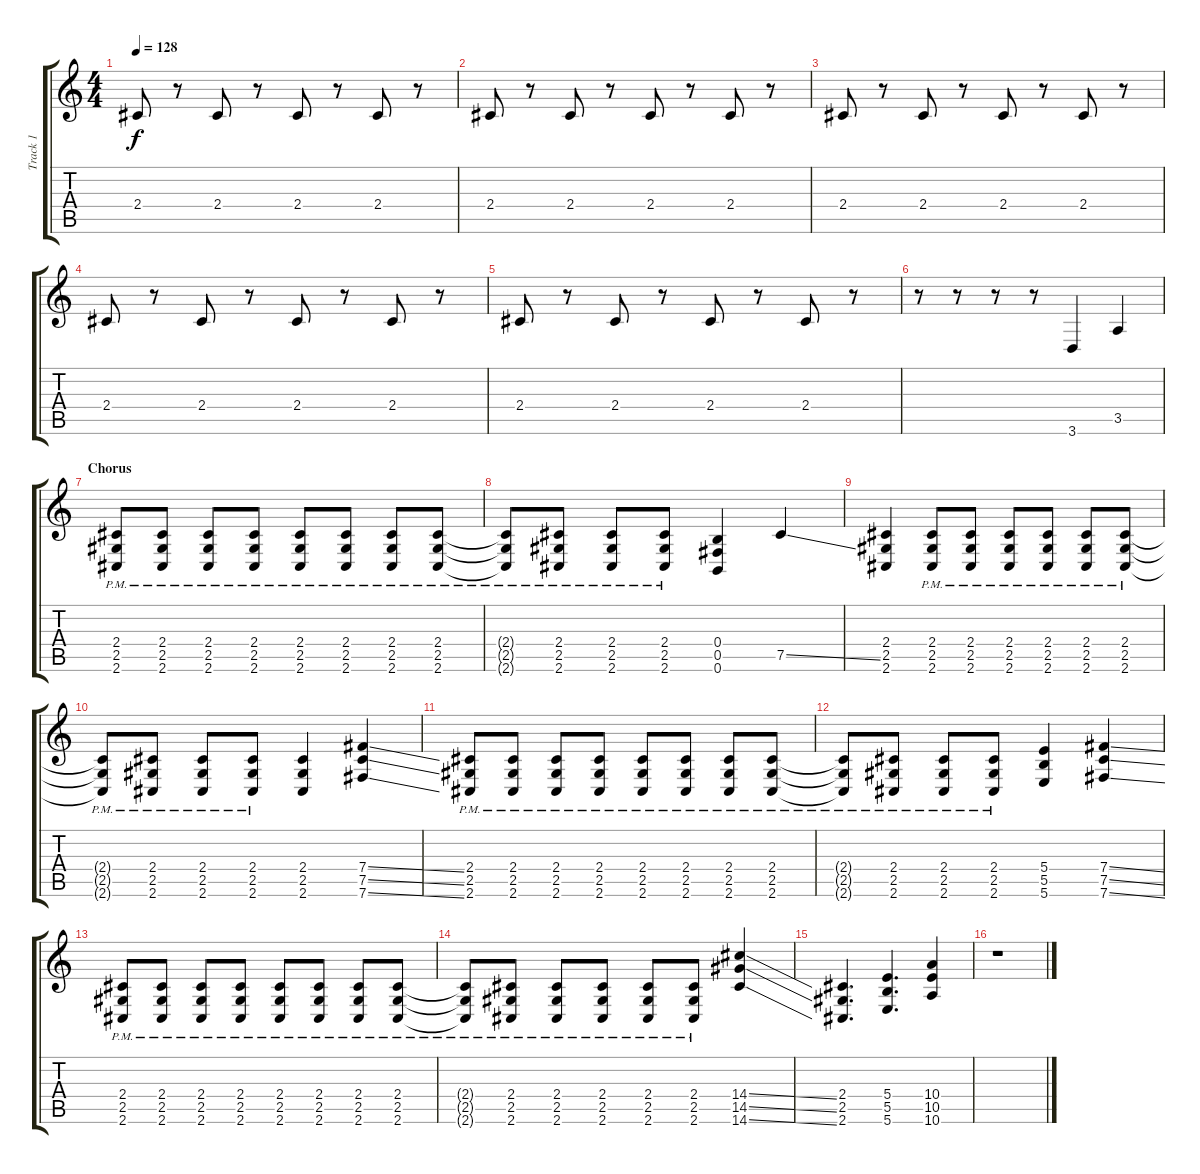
\track ("Track 1" "Track 1") {instrument distortionguitar}
\staff {score tabs}
\tuning (Db4 Ab3 E3 B2 Gb2 B1) {hide}
\ts (4 4)
\tempo 128
\clef g2
\ks c
2.4.8{dy f} r.8 2.4.8 r.8 2.4.8 r.8 2.4.8 r.8 |
2.4.8 r.8 2.4.8 r.8 2.4.8 r.8 2.4.8 r.8 |
2.4.8 r.8 2.4.8 r.8 2.4.8 r.8 2.4.8 r.8 |
2.4.8 r.8 2.4.8 r.8 2.4.8 r.8 2.4.8 r.8 |
2.4.8 r.8 2.4.8 r.8 2.4.8 r.8 2.4.8 r.8 |
r.8 r.8 r.8 r.8 3.6.4 3.5.4 |
\section ("" "Chorus ")
(2.4{pm} 2.5{pm} 2.6{pm}).8 (2.4{pm} 2.5{pm} 2.6{pm}).8 (2.4{pm} 2.5{pm} 2.6{pm}).8 (2.4{pm} 2.5{pm} 2.6{pm}).8 (2.4{pm} 2.5{pm} 2.6{pm}).8 (2.4{pm} 2.5{pm} 2.6{pm}).8 (2.4{pm} 2.5{pm} 2.6{pm}).8 (2.4{pm} 2.5{pm} 2.6{pm}).8 |
(2.4{pm t} 2.5{pm t} 2.6{pm t}).8 (2.4{pm} 2.5{pm} 2.6{pm}).8 (2.4{pm} 2.5{pm} 2.6{pm}).8 (2.4{pm} 2.5{pm} 2.6{pm}).8 (0.4 0.5 0.6).4 7.5{ss}.4 |
(2.4 2.5 2.6).4 (2.4{pm} 2.5{pm} 2.6{pm}).8 (2.4{pm} 2.5{pm} 2.6{pm}).8 (2.4{pm} 2.5{pm} 2.6{pm}).8 (2.4{pm} 2.5{pm} 2.6{pm}).8 (2.4{pm} 2.5{pm} 2.6{pm}).8 (2.4{pm} 2.5{pm} 2.6{pm}).8 |
(2.4{pm t} 2.5{pm t} 2.6{pm t}).8 (2.4{pm} 2.5{pm} 2.6{pm}).8 (2.4{pm} 2.5{pm} 2.6{pm}).8 (2.4{pm} 2.5{pm} 2.6{pm}).8 (2.4 2.5 2.6).4 (7.4{ss} 7.5{ss} 7.6{ss}).4 |
(2.4{pm} 2.5{pm} 2.6{pm}).8 (2.4{pm} 2.5{pm} 2.6{pm}).8 (2.4{pm} 2.5{pm} 2.6{pm}).8 (2.4{pm} 2.5{pm} 2.6{pm}).8 (2.4{pm} 2.5{pm} 2.6{pm}).8 (2.4{pm} 2.5{pm} 2.6{pm}).8 (2.4{pm} 2.5{pm} 2.6{pm}).8 (2.4{pm} 2.5{pm} 2.6{pm}).8 |
(2.4{pm t} 2.5{pm t} 2.6{pm t}).8 (2.4{pm} 2.5{pm} 2.6{pm}).8 (2.4{pm} 2.5{pm} 2.6{pm}).8 (2.4{pm} 2.5{pm} 2.6{pm}).8 (5.4 5.5 5.6).4 (7.4{ss} 7.5{ss} 7.6{ss}).4 |
(2.4{pm} 2.5{pm} 2.6{pm}).8 (2.4{pm} 2.5{pm} 2.6{pm}).8 (2.4{pm} 2.5{pm} 2.6{pm}).8 (2.4{pm} 2.5{pm} 2.6{pm}).8 (2.4{pm} 2.5{pm} 2.6{pm}).8 (2.4{pm} 2.5{pm} 2.6{pm}).8 (2.4{pm} 2.5{pm} 2.6{pm}).8 (2.4{pm} 2.5{pm} 2.6{pm}).8 |
(2.4{pm t} 2.5{pm t} 2.6{pm t}).8 (2.4{pm} 2.5{pm} 2.6{pm}).8 (2.4{pm} 2.5{pm} 2.6{pm}).8 (2.4{pm} 2.5{pm} 2.6{pm}).8 (2.4{pm} 2.5{pm} 2.6{pm}).8 (2.4{pm} 2.5{pm} 2.6{pm}).8 (14.4{ss} 14.5{ss} 14.6{ss}).4 |
(2.4 2.5 2.6).4{d} (5.4 5.5 5.6).4{d} (10.4 10.5 10.6).4 |
r.1
